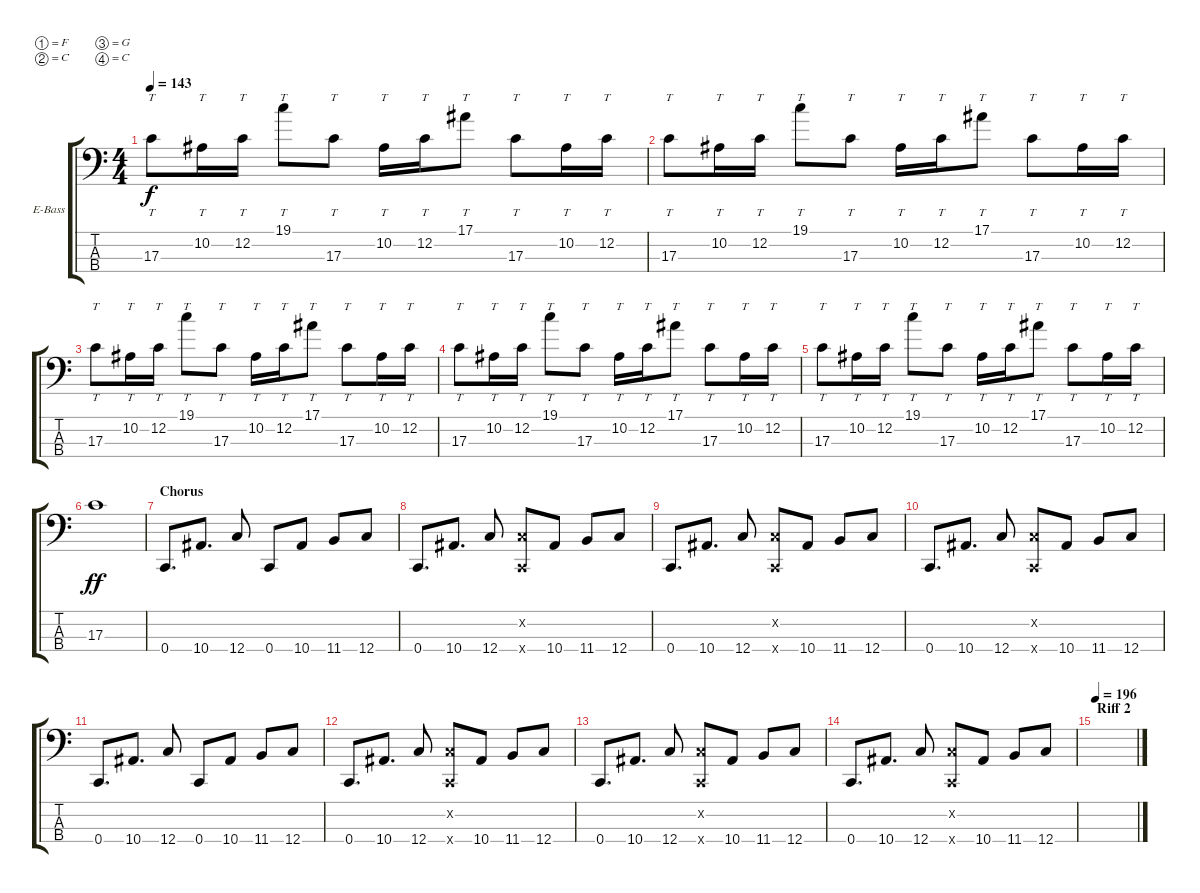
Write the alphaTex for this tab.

\defaultSystemsLayout 4
\bracketExtendMode groupsimilarinstruments
\firstSystemTrackNameOrientation horizontal
\otherSystemsTrackNameOrientation horizontal
\track ("Ue-Chan - Bass" "E-Bass") {instrument electricbassfinger}
\staff {score tabs}
\tuning (F2 C2 G1 C1)
\ts (4 4)
\tempo 143
\clef f4
\ks c
17.3.8{tt dy f} 10.2.16{tt} 12.2.16{tt} 19.1.8{tt} 17.3.8{tt} 10.2.16{tt} 12.2.16{tt} 17.1.8{tt} 17.3.8{tt} 10.2.16{tt} 12.2.16{tt} |
17.3.8{tt} 10.2.16{tt} 12.2.16{tt} 19.1.8{tt} 17.3.8{tt} 10.2.16{tt} 12.2.16{tt} 17.1.8{tt} 17.3.8{tt} 10.2.16{tt} 12.2.16{tt} |
17.3.8{tt} 10.2.16{tt} 12.2.16{tt} 19.1.8{tt} 17.3.8{tt} 10.2.16{tt} 12.2.16{tt} 17.1.8{tt} 17.3.8{tt} 10.2.16{tt} 12.2.16{tt} |
17.3.8{tt} 10.2.16{tt} 12.2.16{tt} 19.1.8{tt} 17.3.8{tt} 10.2.16{tt} 12.2.16{tt} 17.1.8{tt} 17.3.8{tt} 10.2.16{tt} 12.2.16{tt} |
17.3.8{tt} 10.2.16{tt} 12.2.16{tt} 19.1.8{tt} 17.3.8{tt} 10.2.16{tt} 12.2.16{tt} 17.1.8{tt} 17.3.8{tt} 10.2.16{tt} 12.2.16{tt} |
17.3.1{dy ff} |
\section ("" "Chorus")
0.4.8{d} 10.4.8{d} 12.4.8 0.4.8 10.4.8 11.4.8 12.4.8 |
0.4.8{d} 10.4.8{d} 12.4.8 (0.4{x} 0.2{x}).8 10.4.8 11.4.8 12.4.8 |
0.4.8{d} 10.4.8{d} 12.4.8 (0.4{x} 0.2{x}).8 10.4.8 11.4.8 12.4.8 |
0.4.8{d} 10.4.8{d} 12.4.8 (0.4{x} 0.2{x}).8 10.4.8 11.4.8 12.4.8 |
0.4.8{d} 10.4.8{d} 12.4.8 0.4.8 10.4.8 11.4.8 12.4.8 |
0.4.8{d} 10.4.8{d} 12.4.8 (0.4{x} 0.2{x}).8 10.4.8 11.4.8 12.4.8 |
0.4.8{d} 10.4.8{d} 12.4.8 (0.4{x} 0.2{x}).8 10.4.8 11.4.8 12.4.8 |
0.4.8{d} 10.4.8{d} 12.4.8 (0.4{x} 0.2{x}).8 10.4.8 11.4.8 12.4.8 |
\section ("" "Riff 2")
\tempo 196
